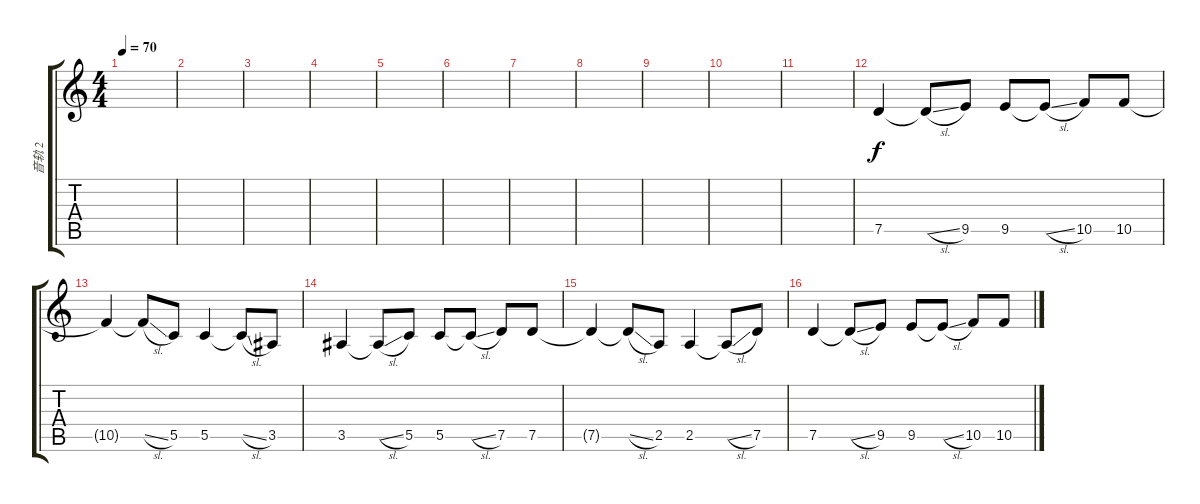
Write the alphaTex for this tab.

\track ("音轨 2" "音轨 2") {instrument distortionguitar}
\staff {score tabs}
\tuning (D4 A3 F3 C3 G2 D2) {hide}
\ts (4 4)
\tempo 70
\clef g2
\ks c
|
|
|
|
|
|
|
|
|
|
|
7.5.4 7.5{sl t}.8 9.5.8 9.5.8 9.5{sl t}.8 10.5.8 10.5.8 |
10.5{t}.4 10.5{sl t}.8 5.5.8 5.5.4 5.5{sl t}.8 3.5.8 |
3.5.4 3.5{sl t}.8 5.5.8 5.5.8 5.5{sl t}.8 7.5.8 7.5.8 |
7.5{t}.4 7.5{sl t}.8 2.5.8 2.5.4 2.5{sl t}.8 7.5.8 |
7.5.4 7.5{sl t}.8 9.5.8 9.5.8 9.5{sl t}.8 10.5.8 10.5.8
